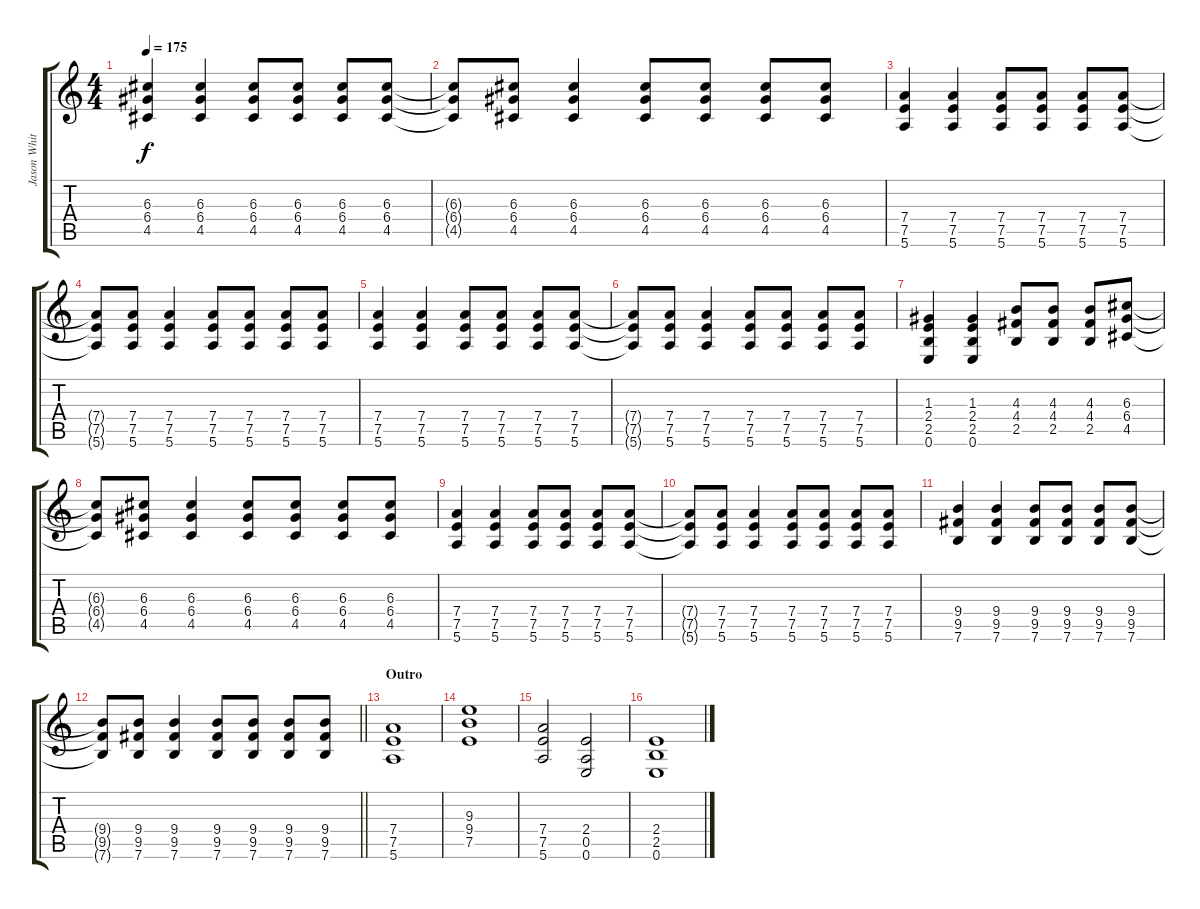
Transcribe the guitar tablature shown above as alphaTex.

\track ("Jason White - Guitar" "Jason Whit") {instrument distortionguitar}
\staff {score tabs}
\tuning (E4 B3 G3 D3 A2 E2) {hide}
\ts (4 4)
\tempo 175
\clef g2
\ks c
(6.3 6.4 4.5).4{dy f} (6.3 6.4 4.5).4 (6.3 6.4 4.5).8 (6.3 6.4 4.5).8 (6.3 6.4 4.5).8 (6.3 6.4 4.5).8 |
(6.3{t} 6.4{t} 4.5{t}).8 (6.3 6.4 4.5).8 (6.3 6.4 4.5).4 (6.3 6.4 4.5).8 (6.3 6.4 4.5).8 (6.3 6.4 4.5).8 (6.3 6.4 4.5).8 |
(7.4 7.5 5.6).4 (7.4 7.5 5.6).4 (7.4 7.5 5.6).8 (7.4 7.5 5.6).8 (7.4 7.5 5.6).8 (7.4 7.5 5.6).8 |
(7.4{t} 7.5{t} 5.6{t}).8 (7.4 7.5 5.6).8 (7.4 7.5 5.6).4 (7.4 7.5 5.6).8 (7.4 7.5 5.6).8 (7.4 7.5 5.6).8 (7.4 7.5 5.6).8 |
(7.4 7.5 5.6).4 (7.4 7.5 5.6).4 (7.4 7.5 5.6).8 (7.4 7.5 5.6).8 (7.4 7.5 5.6).8 (7.4 7.5 5.6).8 |
(7.4{t} 7.5{t} 5.6{t}).8 (7.4 7.5 5.6).8 (7.4 7.5 5.6).4 (7.4 7.5 5.6).8 (7.4 7.5 5.6).8 (7.4 7.5 5.6).8 (7.4 7.5 5.6).8 |
(1.3 2.4 2.5 0.6).4 (1.3 2.4 2.5 0.6).4 (4.3 4.4 2.5).8 (4.3 4.4 2.5).8 (4.3 4.4 2.5).8 (6.3 6.4 4.5).8 |
(6.3{t} 6.4{t} 4.5{t}).8 (6.3 6.4 4.5).8 (6.3 6.4 4.5).4 (6.3 6.4 4.5).8 (6.3 6.4 4.5).8 (6.3 6.4 4.5).8 (6.3 6.4 4.5).8 |
(7.4 7.5 5.6).4 (7.4 7.5 5.6).4 (7.4 7.5 5.6).8 (7.4 7.5 5.6).8 (7.4 7.5 5.6).8 (7.4 7.5 5.6).8 |
(7.4{t} 7.5{t} 5.6{t}).8 (7.4 7.5 5.6).8 (7.4 7.5 5.6).4 (7.4 7.5 5.6).8 (7.4 7.5 5.6).8 (7.4 7.5 5.6).8 (7.4 7.5 5.6).8 |
(9.4 9.5 7.6).4 (9.4 9.5 7.6).4 (9.4 9.5 7.6).8 (9.4 9.5 7.6).8 (9.4 9.5 7.6).8 (9.4 9.5 7.6).8 |
\barLineRight lightlight
(9.4{t} 9.5{t} 7.6{t}).8 (9.4 9.5 7.6).8 (9.4 9.5 7.6).4 (9.4 9.5 7.6).8 (9.4 9.5 7.6).8 (9.4 9.5 7.6).8 (9.4 9.5 7.6).8 |
\section ("" "Outro")
(7.4 7.5 5.6).1 |
(9.3 9.4 7.5).1 |
(7.4 7.5 5.6).2 (2.4 0.5 0.6).2 |
(2.4 2.5 0.6).1
